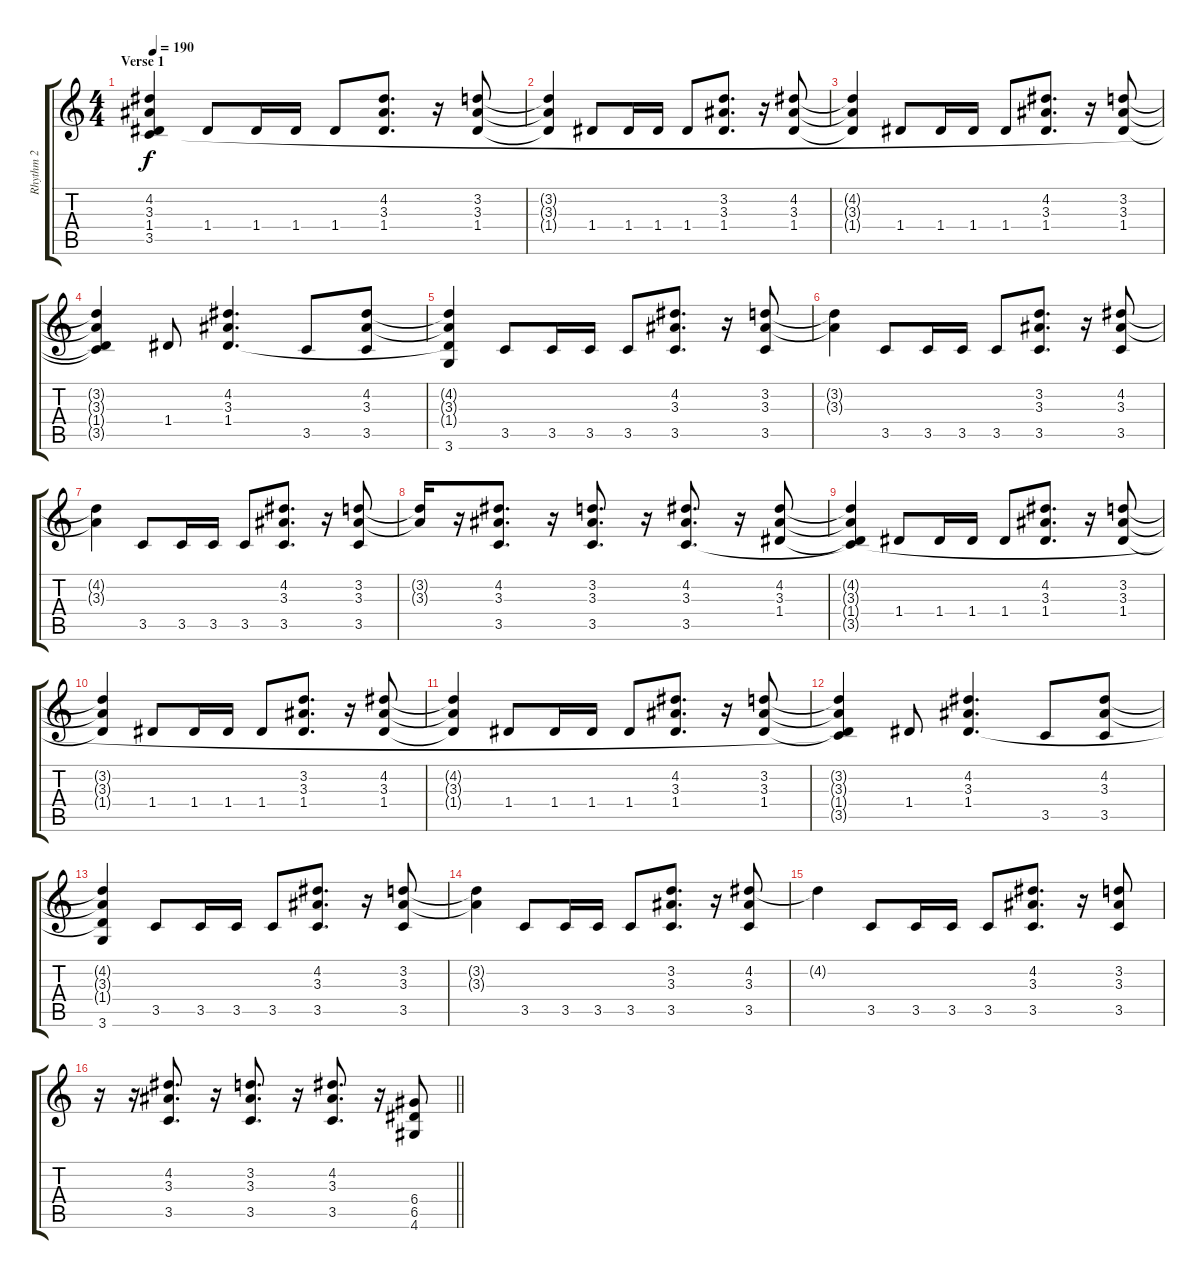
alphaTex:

\track ("Rhythm 2" "Rhythm 2") {instrument overdrivenguitar}
\staff {score tabs}
\tuning (E4 B3 G3 D3 A2 E2) {hide}
\ts (4 4)
\section ("" "Verse 1")
\tempo 190
\clef g2
\ks c
(4.2{t} 3.3{t} 1.4{t} 3.5{t}).4{dy f} 1.4.8 1.4.16 1.4.16 1.4.8 (4.2 3.3 1.4).8{d} r.16 (3.2 3.3 1.4).8 |
(3.2{t} 3.3{t} 1.4{t}).4 1.4.8 1.4.16 1.4.16 1.4.8 (3.2 3.3 1.4).8{d} r.16 (4.2 3.3 1.4).8 |
(4.2{t} 3.3{t} 1.4{t}).4 1.4.8 1.4.16 1.4.16 1.4.8 (4.2 3.3 1.4).8{d} r.16 (3.2 3.3 1.4).8 |
(3.2{t} 3.3{t} 1.4{t} 3.5{t}).4 1.4.8 (4.2 3.3 1.4).4{d} 3.5.8 (4.2 3.3 3.5).8 |
(4.2{t} 3.3{t} 1.4{t} 3.6).4 3.5.8 3.5.16 3.5.16 3.5.8 (4.2 3.3 3.5).8{d} r.16 (3.2 3.3 3.5).8 |
(3.2{t} 3.3{t}).4 3.5.8 3.5.16 3.5.16 3.5.8 (3.2 3.3 3.5).8{d} r.16 (4.2 3.3 3.5).8 |
(4.2{t} 3.3{t}).4 3.5.8 3.5.16 3.5.16 3.5.8 (4.2 3.3 3.5).8{d} r.16 (3.2 3.3 3.5).8 |
(3.2{t} 3.3{t}).16 r.16 (4.2 3.3 3.5).8{d} r.16 (3.2 3.3 3.5).8{d} r.16 (4.2 3.3 3.5).8{d} r.16 (4.2 3.3 1.4).8 |
(4.2{t} 3.3{t} 1.4{t} 3.5{t}).4 1.4.8 1.4.16 1.4.16 1.4.8 (4.2 3.3 1.4).8{d} r.16 (3.2 3.3 1.4).8 |
(3.2{t} 3.3{t} 1.4{t}).4 1.4.8 1.4.16 1.4.16 1.4.8 (3.2 3.3 1.4).8{d} r.16 (4.2 3.3 1.4).8 |
(4.2{t} 3.3{t} 1.4{t}).4 1.4.8 1.4.16 1.4.16 1.4.8 (4.2 3.3 1.4).8{d} r.16 (3.2 3.3 1.4).8 |
(3.2{t} 3.3{t} 1.4{t} 3.5{t}).4 1.4.8 (4.2 3.3 1.4).4{d} 3.5.8 (4.2 3.3 3.5).8 |
(4.2{t} 3.3{t} 1.4{t} 3.6).4 3.5.8 3.5.16 3.5.16 3.5.8 (4.2 3.3 3.5).8{d} r.16 (3.2 3.3 3.5).8 |
(3.2{t} 3.3{t}).4 3.5.8 3.5.16 3.5.16 3.5.8 (3.2 3.3 3.5).8{d} r.16 (4.2 3.3 3.5).8 |
4.2{t}.4 3.5.8 3.5.16 3.5.16 3.5.8 (4.2 3.3 3.5).8{d} r.16 (3.2 3.3 3.5).8 |
\barLineRight lightlight
r.16 r.16 (4.2 3.3 3.5).8{d} r.16 (3.2 3.3 3.5).8{d} r.16 (4.2 3.3 3.5).8{d} r.16 (6.4 6.5 4.6).8
